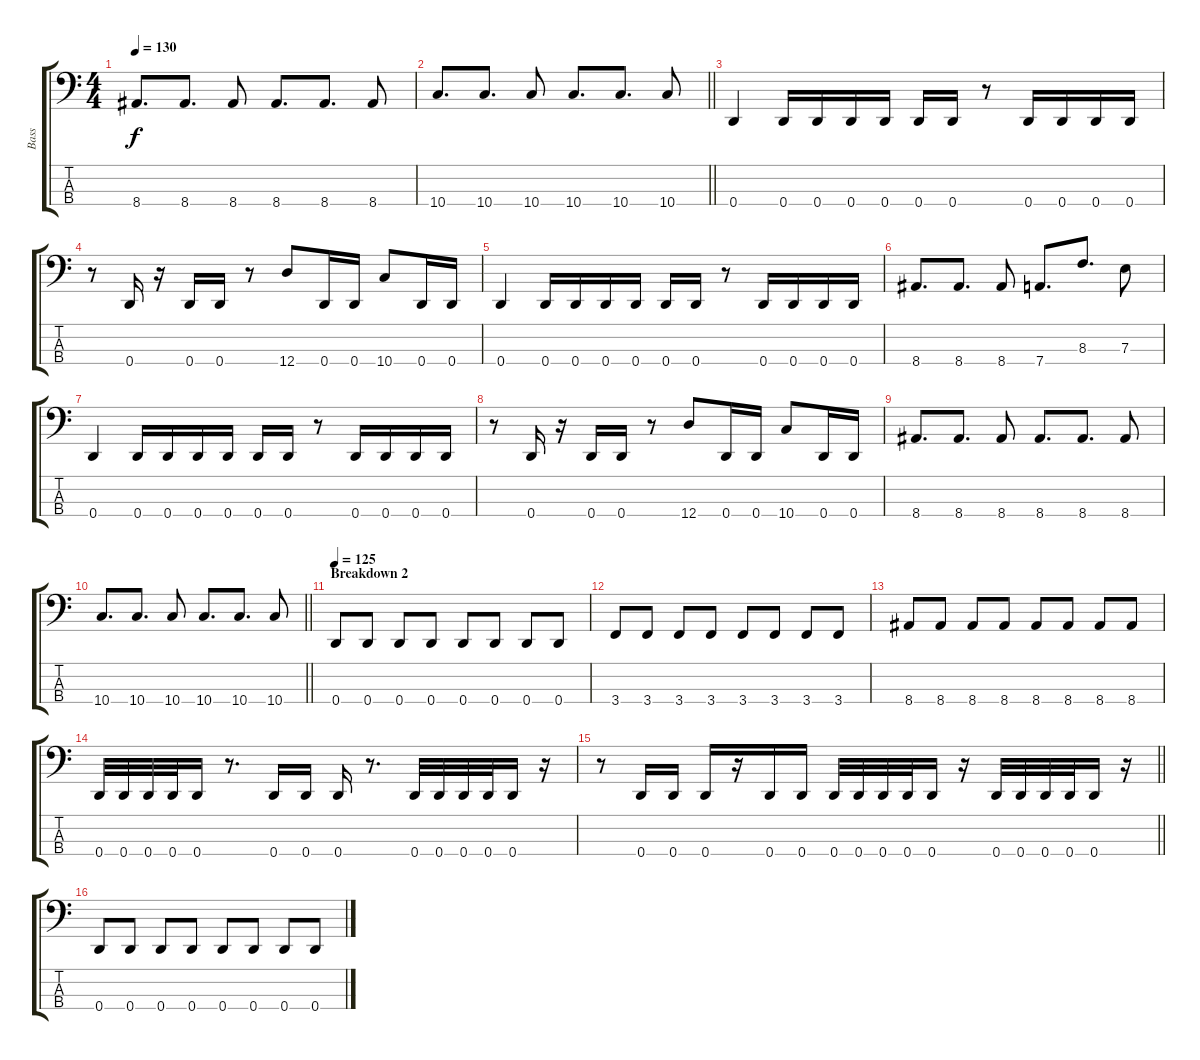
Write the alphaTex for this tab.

\track ("Bass" "Bass") {instrument electricbassfinger}
\staff {score tabs}
\tuning (G2 D2 A1 D1) {hide}
\ts (4 4)
\tempo 130
\clef f4
\ks c
8.4.8{d dy f} 8.4.8{d} 8.4.8 8.4.8{d} 8.4.8{d} 8.4.8 |
\barLineRight lightlight
10.4.8{d} 10.4.8{d} 10.4.8 10.4.8{d} 10.4.8{d} 10.4.8 |
\section ("" "")
0.4.4 0.4.16 0.4.16 0.4.16 0.4.16 0.4.16 0.4.16 r.8 0.4.16 0.4.16 0.4.16 0.4.16 |
r.8 0.4.16 r.16 0.4.16 0.4.16 r.8 12.4.8 0.4.16 0.4.16 10.4.8 0.4.16 0.4.16 |
0.4.4 0.4.16 0.4.16 0.4.16 0.4.16 0.4.16 0.4.16 r.8 0.4.16 0.4.16 0.4.16 0.4.16 |
8.4.8{d} 8.4.8{d} 8.4.8 7.4.8{d} 8.3.8{d} 7.3.8 |
0.4.4 0.4.16 0.4.16 0.4.16 0.4.16 0.4.16 0.4.16 r.8 0.4.16 0.4.16 0.4.16 0.4.16 |
r.8 0.4.16 r.16 0.4.16 0.4.16 r.8 12.4.8 0.4.16 0.4.16 10.4.8 0.4.16 0.4.16 |
8.4.8{d} 8.4.8{d} 8.4.8 8.4.8{d} 8.4.8{d} 8.4.8 |
\barLineRight lightlight
10.4.8{d} 10.4.8{d} 10.4.8 10.4.8{d} 10.4.8{d} 10.4.8 |
\section ("" "Breakdown 2")
\tempo 125
0.4.8 0.4.8 0.4.8 0.4.8 0.4.8 0.4.8 0.4.8 0.4.8 |
3.4.8 3.4.8 3.4.8 3.4.8 3.4.8 3.4.8 3.4.8 3.4.8 |
8.4.8 8.4.8 8.4.8 8.4.8 8.4.8 8.4.8 8.4.8 8.4.8 |
0.4.32 0.4.32 0.4.32 0.4.32 0.4.16 r.8{d} 0.4.16 0.4.16 0.4.16 r.8{d} 0.4.32 0.4.32 0.4.32 0.4.32 0.4.16 r.16 |
\barLineRight lightlight
r.8 0.4.16 0.4.16 0.4.16 r.16 0.4.16 0.4.16 0.4.32 0.4.32 0.4.32 0.4.32 0.4.16 r.16 0.4.32 0.4.32 0.4.32 0.4.32 0.4.16 r.16 |
\section ("" "")
0.4.8 0.4.8 0.4.8 0.4.8 0.4.8 0.4.8 0.4.8 0.4.8
